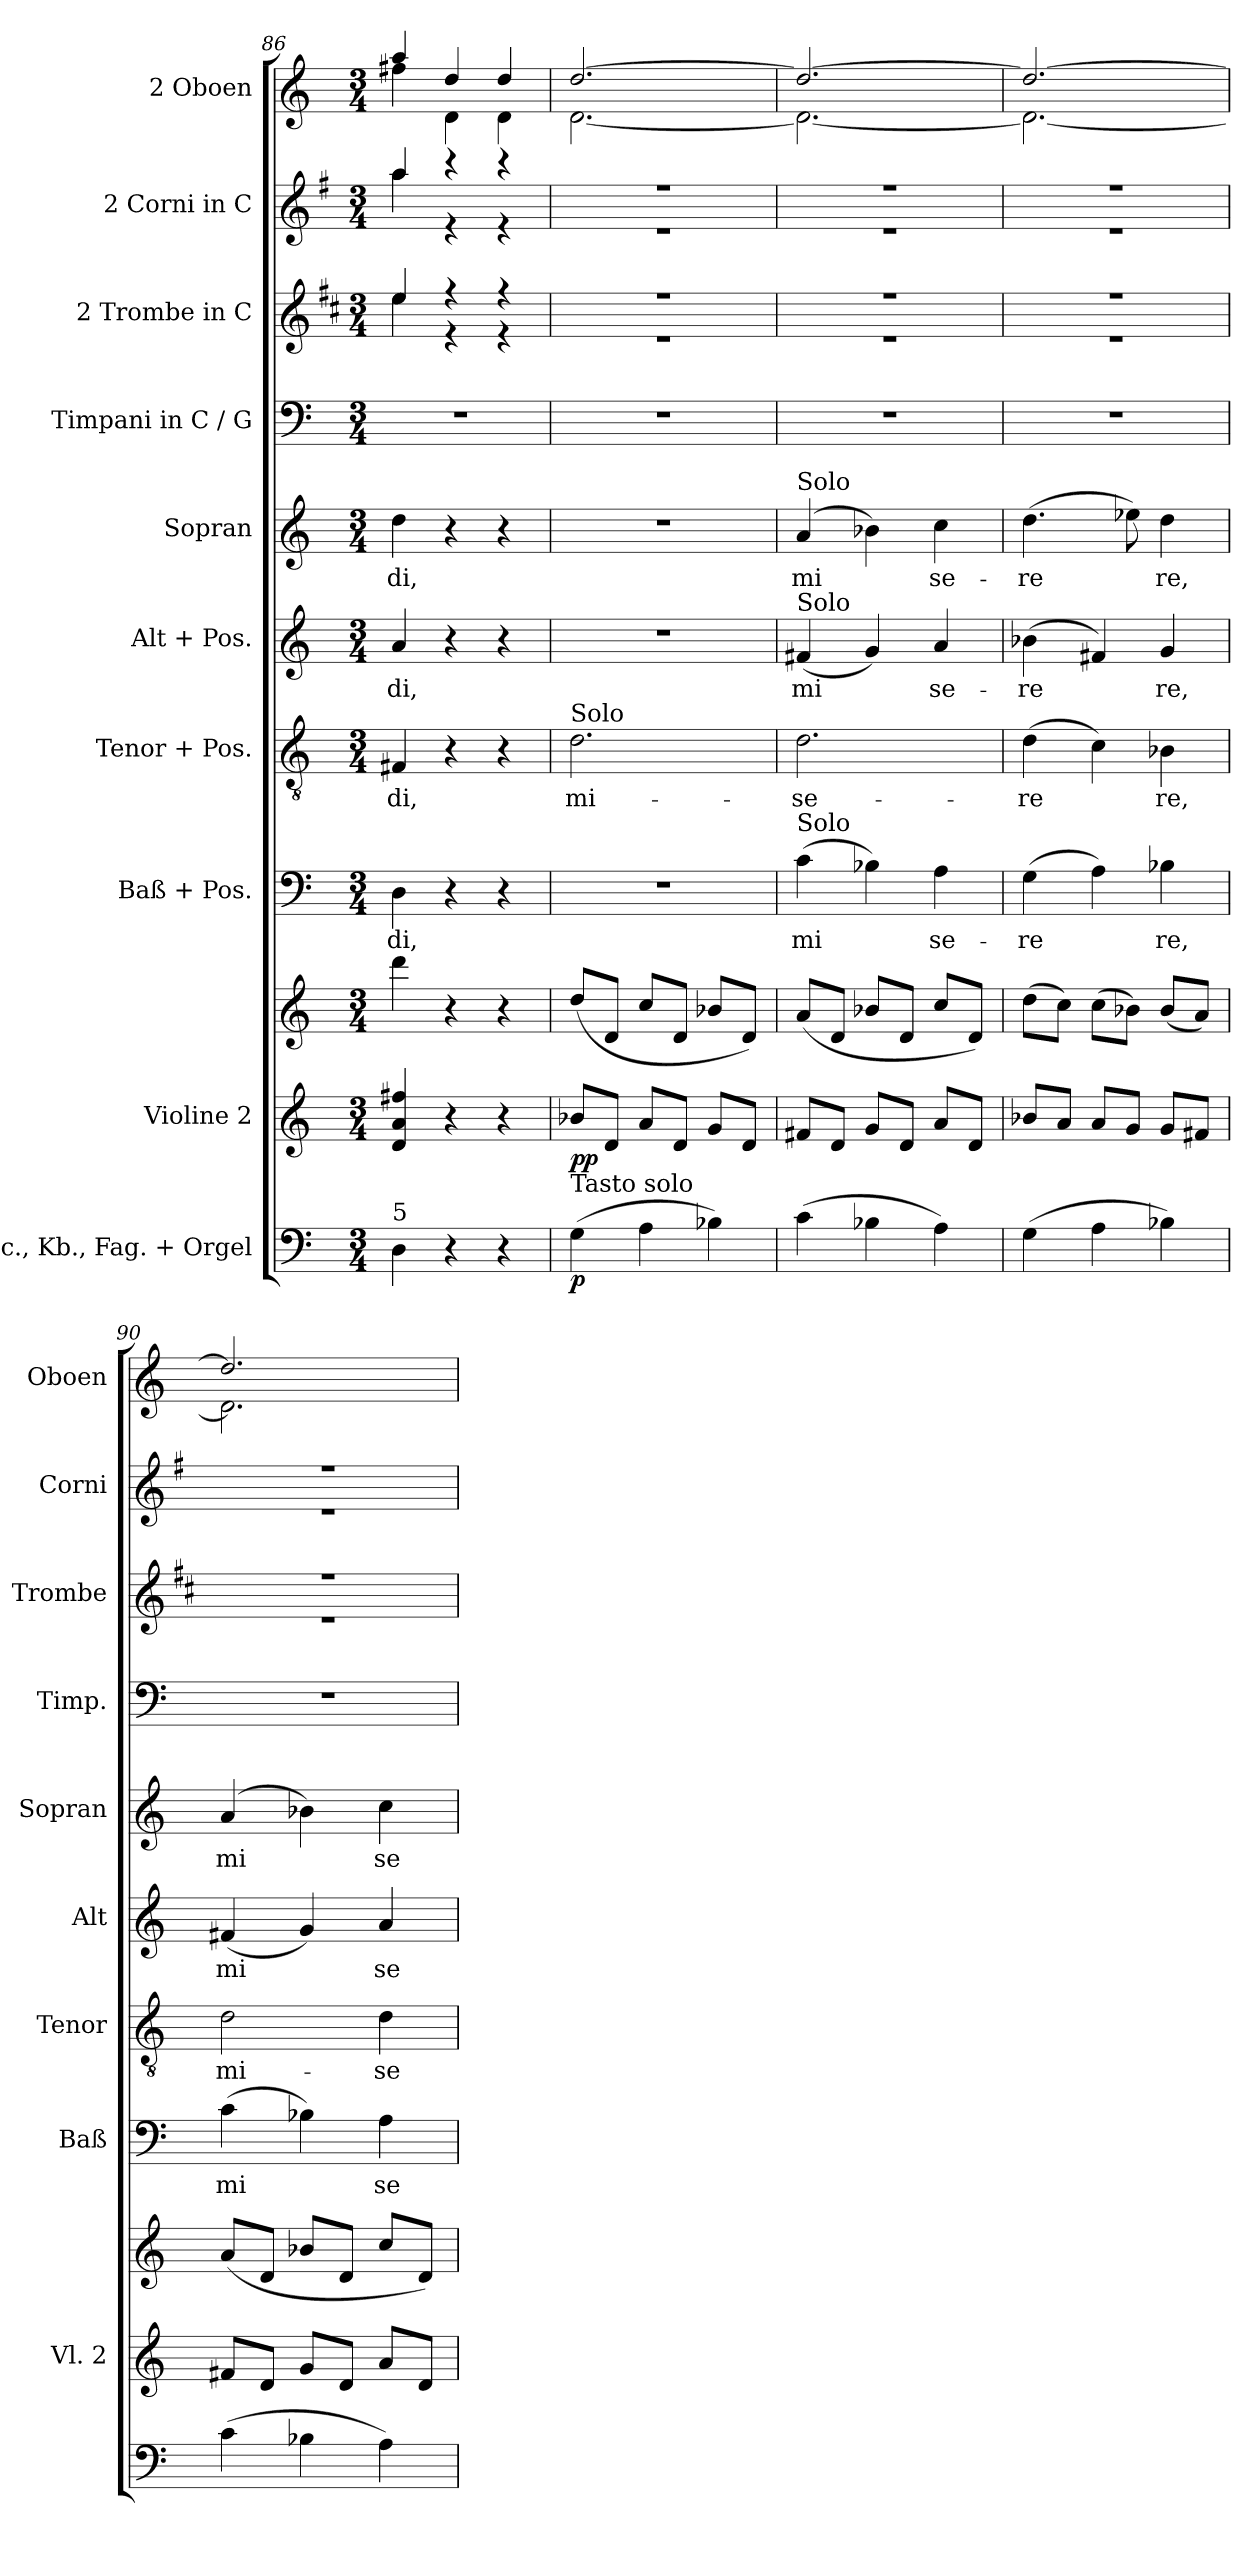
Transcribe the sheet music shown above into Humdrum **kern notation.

**kern	**dynam	**kern	**kern	**dynam	**kern	**text	**kern	**text	**kern	**text	**kern	**text	**kern	**kern	**kern	**kern
*part10	*part10	*part9	*part9	*part9	*part8	*part8	*part7	*part7	*part6	*part6	*part5	*part5	*part4	*part3	*part2	*part1
*staff11	*staff11	*staff10	*staff9	*staff9/10	*staff8	*staff8	*staff7	*staff7	*staff6	*staff6	*staff5	*staff5	*staff4	*staff3	*staff2	*staff1
*I"Vlc., Kb., Fag. + Orgel	*	*I"Violine 2	*	*	*I"Baß + Pos.	*	*I"Tenor + Pos.	*	*I"Alt + Pos.	*	*I"Sopran	*	*I"Timpani in C / G	*I"2 Trombe in C	*I"2 Corni in C	*I"2 Oboen
*	*	*I'Vl. 2	*	*	*I'Baß	*	*I'Tenor	*	*I'Alt	*	*I'Sopran	*	*I'Timp.	*I'Trombe	*I'Corni	*I'Oboen
*clefF4	*	*clefG2	*clefG2	*	*clefF4	*	*clefGv2	*	*clefG2	*	*clefG2	*	*clefF4	*clefG2	*clefG2	*clefG2
*	*	*	*	*	*	*	*	*	*	*	*	*	*	*ITrd1c2	*ITrd4c7	*
*k[]	*	*k[]	*k[]	*	*k[]	*	*k[]	*	*k[]	*	*k[]	*	*k[]	*k[]	*k[]	*k[]
*M3/4	*	*M3/4	*M3/4	*	*M3/4	*	*M3/4	*	*M3/4	*	*M3/4	*	*M3/4	*M3/4	*M3/4	*M3/4
=86	=86	=86	=86	=86	=86	=86	=86	=86	=86	=86	=86	=86	=86	=86	=86	=86
!LO:TX:a:t=5	!	!	!	!	!	!	!	!	!	!	!	!	!	!	!	!
!	!	!	!	!	!	!LO:LY:b	!	!LO:LY:b	!	!LO:LY:b	!	!LO:LY:b	!	!	!	!
*	*	*	*	*	*	*	*	*	*	*	*	*	*	*^	*^	*^
4D\	.	4d/ 4a/ 4ff#X/	4ddd\	.	4D\	di,	4F#X/	di,	4a/	di,	4dd\	di,	2.r	4dd/	4dd\	4dd/	4dd\	4aa/	4ff#X\
4r	.	4r	4r	.	4r	.	4r	.	4r	.	4r	.	.	4r	4r	4r	4r	4dd/	4d\
4r	.	4r	4r	.	4r	.	4r	.	4r	.	4r	.	.	4r	4r	4r	4r	4dd/	4d\
=87	=87	=87	=87	=87	=87	=87	=87	=87	=87	=87	=87	=87	=87	=87	=87	=87	=87	=87	=87
!	!	!	!	!	!	!	!LO:TX:a:t=Solo	!	!	!	!	!	!	!	!	!	!	!	!
!LO:TX:a:t=Tasto solo	!	!	!	!	!	!	!	!	!	!	!	!	!	!	!	!	!	!	!
!	!LO:DY:b	!	!	!LO:DY:b=2	!	!	!	!LO:LY:b	!	!	!	!	!	!	!	!	!	!	!
!	!	!	!	!LO:DY:n=1:b	!	!	!	!	!	!	!	!	!	!	!	!	!	!	!
(>4G\	p	8b-X/L	(<8dd/L	p p	2.r	.	2.d\	mi-	2.r	.	2.r	.	2.r	2.r	2.r	2.r	2.r	[2.dd/	[2.d\
.	.	8d/J	8d/J	.	.	.	.	.	.	.	.	.	.	.	.	.	.	.	.
4A\	.	8a/L	8cc/L	.	.	.	.	.	.	.	.	.	.	.	.	.	.	.	.
.	.	8d/J	8d/J	.	.	.	.	.	.	.	.	.	.	.	.	.	.	.	.
4B-X\)	.	8g/L	8b-X/L	.	.	.	.	.	.	.	.	.	.	.	.	.	.	.	.
.	.	8d/J	8d/J)	.	.	.	.	.	.	.	.	.	.	.	.	.	.	.	.
=88	=88	=88	=88	=88	=88	=88	=88	=88	=88	=88	=88	=88	=88	=88	=88	=88	=88	=88	=88
!	!	!	!	!	!	!	!	!	!	!	!LO:TX:a:t=Solo	!	!	!	!	!	!	!	!
!	!	!	!	!	!	!	!	!	!LO:TX:a:t=Solo	!	!	!	!	!	!	!	!	!	!
!	!	!	!	!	!LO:TX:a:t=Solo	!	!	!	!	!	!	!	!	!	!	!	!	!	!
!	!	!	!	!	!	!LO:LY:b	!	!LO:LY:b	!	!LO:LY:b	!	!LO:LY:b	!	!	!	!	!	!	!
(>4c\	.	8f#X/L	(<8a/L	.	(>4c\	mi	2.d\	se-	(<4f#X/	mi	(>4a/	mi	2.r	2.r	2.r	2.r	2.r	2.dd/_	2.d\_
.	.	8d/J	8d/J	.	.	.	.	.	.	.	.	.	.	.	.	.	.	.	.
4B-X\	.	8g/L	8b-X/L	.	4B-X\)	.	.	.	4g/)	.	4b-X\)	.	.	.	.	.	.	.	.
.	.	8d/J	8d/J	.	.	.	.	.	.	.	.	.	.	.	.	.	.	.	.
!	!	!	!	!	!	!LO:LY:b	!	!	!	!LO:LY:b	!	!LO:LY:b	!	!	!	!	!	!	!
4A\)	.	8a/L	8cc/L	.	4A\	se-	.	.	4a/	se-	4cc\	se-	.	.	.	.	.	.	.
.	.	8d/J	8d/J)	.	.	.	.	.	.	.	.	.	.	.	.	.	.	.	.
=89	=89	=89	=89	=89	=89	=89	=89	=89	=89	=89	=89	=89	=89	=89	=89	=89	=89	=89	=89
!	!	!	!	!	!	!LO:LY:b	!	!LO:LY:b	!	!LO:LY:b	!	!LO:LY:b	!	!	!	!	!	!	!
(>4G\	.	8b-X/L	(>8dd\L	.	(>4G\	re	(>4d\	re	(>4b-X\	re	(>4.dd\	re	2.r	2.r	2.r	2.r	2.r	2.dd/_	2.d\_
.	.	8a/J	8cc\J)	.	.	.	.	.	.	.	.	.	.	.	.	.	.	.	.
4A\	.	8a/L	(>8cc\L	.	4A\)	.	4c\)	.	4f#X/)	.	.	.	.	.	.	.	.	.	.
.	.	8g/J	8b-X\J)	.	.	.	.	.	.	.	8ee-X\)	.	.	.	.	.	.	.	.
!	!	!	!	!	!	!LO:LY:b	!	!LO:LY:b	!	!LO:LY:b	!	!LO:LY:b	!	!	!	!	!	!	!
4B-X\)	.	8g/L	(<8b-/L	.	4B-X\	re,	4B-X\	re,	4g/	re,	4dd\	re,	.	.	.	.	.	.	.
.	.	8f#X/J	8a/J)	.	.	.	.	.	.	.	.	.	.	.	.	.	.	.	.
=90	=90	=90	=90	=90	=90	=90	=90	=90	=90	=90	=90	=90	=90	=90	=90	=90	=90	=90	=90
!	!	!	!	!	!	!LO:LY:b	!	!LO:LY:b	!	!LO:LY:b	!	!LO:LY:b	!	!	!	!	!	!	!
(>4c\	.	8f#X/L	(<8a/L	.	(>4c\	mi	2d\	mi-	(<4f#X/	mi	(>4a/	mi	2.r	2.r	2.r	2.r	2.r	2.dd/]	2.d\]
.	.	8d/J	8d/J	.	.	.	.	.	.	.	.	.	.	.	.	.	.	.	.
4B-X\	.	8g/L	8b-X/L	.	4B-X\)	.	.	.	4g/)	.	4b-X\)	.	.	.	.	.	.	.	.
.	.	8d/J	8d/J	.	.	.	.	.	.	.	.	.	.	.	.	.	.	.	.
!	!	!	!	!	!	!LO:LY:b	!	!LO:LY:b	!	!LO:LY:b	!	!LO:LY:b	!	!	!	!	!	!	!
4A\)	.	8a/L	8cc/L	.	4A\	se-	4d\	se-	4a/	se-	4cc\	se-	.	.	.	.	.	.	.
.	.	8d/J	8d/J)	.	.	.	.	.	.	.	.	.	.	.	.	.	.	.	.
*	*	*	*	*	*	*	*	*	*	*	*	*	*	*v	*v	*	*	*v	*v
*	*	*	*	*	*	*	*	*	*	*	*	*	*	*	*v	*v	*
=	=	=	=	=	=	=	=	=	=	=	=	=	=	=	=	=
*-	*-	*-	*-	*-	*-	*-	*-	*-	*-	*-	*-	*-	*-	*-	*-	*-
